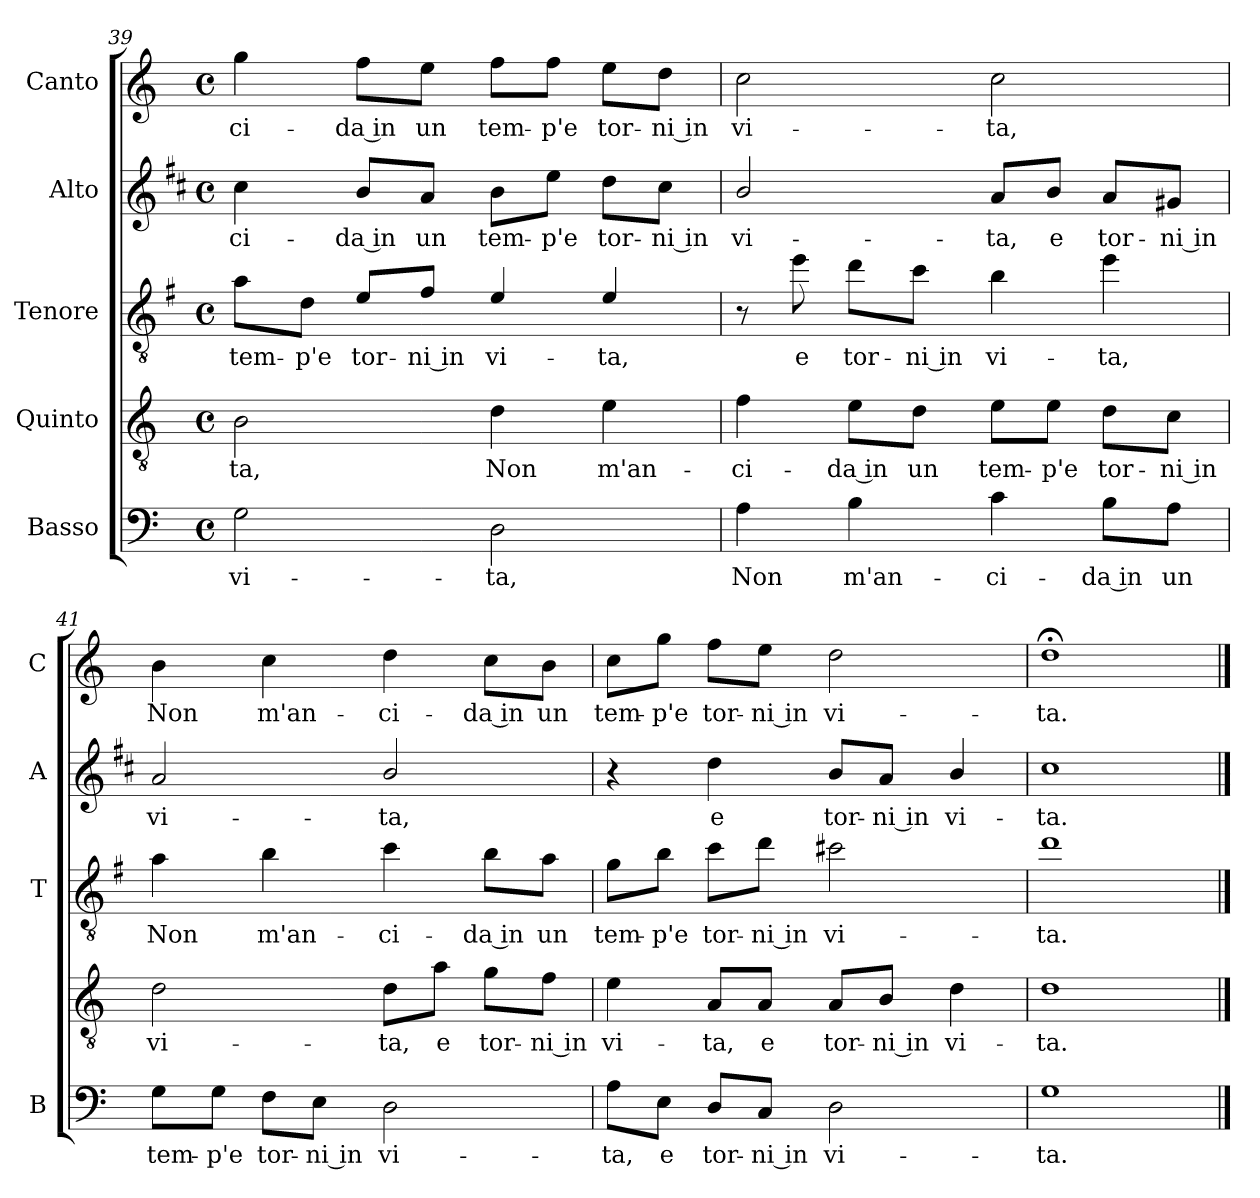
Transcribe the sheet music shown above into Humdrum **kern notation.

**kern	**text	**kern	**text	**kern	**text	**kern	**text	**kern	**text
*part5	*part5	*part4	*part4	*part3	*part3	*part2	*part2	*part1	*part1
*staff5	*staff5	*staff4	*staff4	*staff3	*staff3	*staff2	*staff2	*staff1	*staff1
*I"Basso	*	*I"Quinto	*	*I"Tenore	*	*I"Alto	*	*I"Canto	*
*I'B	*	*	*	*I'T	*	*I'A	*	*I'C	*
*clefF4	*	*clefGv2	*	*clefGv2	*	*clefG2	*	*clefG2	*
*	*	*	*	*ITrd4c7	*	*ITrd1c2	*	*	*
*k[]	*	*k[]	*	*k[]	*	*k[]	*	*k[]	*
*C:	*	*C:	*	*C:	*	*C:	*	*C:	*
*M4/4	*	*M4/4	*	*M4/4	*	*M4/4	*	*M4/4	*
*met(c)	*	*met(c)	*	*met(c)	*	*met(c)	*	*met(c)	*
=39	=39	=39	=39	=39	=39	=39	=39	=39	=39
!	!LO:LY:b	!	!LO:LY:b	!	!LO:LY:b	!	!LO:LY:b	!	!LO:LY:b
2G\	vi-	2B\	-ta,	8d\L	tem-	4b\	-ci-	4gg\	-ci-
!	!	!	!	!	!LO:LY:b	!	!	!	!
.	.	.	.	8G\J	-p'e	.	.	.	.
!	!	!	!	!	!LO:LY:b	!	!LO:LY:b	!	!LO:LY:b
.	.	.	.	8A/L	tor-	8a/L	-da in	8ff\L	-da in
!	!	!	!	!	!LO:LY:b	!	!LO:LY:b	!	!LO:LY:b
.	.	.	.	8B/J	-ni in	8g/J	un	8ee\J	un
!	!LO:LY:b	!	!LO:LY:b	!	!LO:LY:b	!	!LO:LY:b	!	!LO:LY:b
2D\	-ta,	4d\	Non	4A/	vi-	8a\L	tem-	8ff\L	tem-
!	!	!	!	!	!	!	!LO:LY:b	!	!LO:LY:b
.	.	.	.	.	.	8dd\J	-p'e	8ff\J	-p'e
!	!	!	!LO:LY:b	!	!LO:LY:b	!	!LO:LY:b	!	!LO:LY:b
.	.	4e\	m'an-	4A/	-ta,	8cc\L	tor-	8ee\L	tor-
!	!	!	!	!	!	!	!LO:LY:b	!	!LO:LY:b
.	.	.	.	.	.	8b\J	-ni in	8dd\J	-ni in
=40	=40	=40	=40	=40	=40	=40	=40	=40	=40
!	!LO:LY:b	!	!LO:LY:b	!	!	!	!LO:LY:b	!	!LO:LY:b
4A\	Non	4f\	-ci-	8r	.	2a/	vi-	2cc\	vi-
!	!	!	!	!	!LO:LY:b	!	!	!	!
.	.	.	.	8a\	e	.	.	.	.
!	!LO:LY:b	!	!LO:LY:b	!	!LO:LY:b	!	!	!	!
4B\	m'an-	8e\L	-da in	8g\L	tor-	.	.	.	.
!	!	!	!LO:LY:b	!	!LO:LY:b	!	!	!	!
.	.	8d\J	un	8f\J	-ni in	.	.	.	.
!	!LO:LY:b	!	!LO:LY:b	!	!LO:LY:b	!	!LO:LY:b	!	!LO:LY:b
4c\	-ci-	8e\L	tem-	4e\	vi-	8g/L	-ta,	2cc\	-ta,
!	!	!	!LO:LY:b	!	!	!	!LO:LY:b	!	!
.	.	8e\J	-p'e	.	.	8a/J	e	.	.
!	!LO:LY:b	!	!LO:LY:b	!	!LO:LY:b	!	!LO:LY:b	!	!
8B\L	-da in	8d\L	tor-	4a\	-ta,	8g/L	tor-	.	.
!	!LO:LY:b	!	!LO:LY:b	!	!	!	!LO:LY:b	!	!
8A\J	un	8c\J	-ni in	.	.	8f#X/J	-ni in	.	.
!!LO:LB:g=z
=41	=41	=41	=41	=41	=41	=41	=41	=41	=41
!	!LO:LY:b	!	!LO:LY:b	!	!LO:LY:b	!	!LO:LY:b	!	!LO:LY:b
8G\L	tem-	2d\	vi-	4d\	Non	2g/	vi-	4b\	Non
!	!LO:LY:b	!	!	!	!	!	!	!	!
8G\J	-p'e	.	.	.	.	.	.	.	.
!	!LO:LY:b	!	!	!	!LO:LY:b	!	!	!	!LO:LY:b
8F\L	tor-	.	.	4e\	m'an-	.	.	4cc\	m'an-
!	!LO:LY:b	!	!	!	!	!	!	!	!
8E\J	-ni in	.	.	.	.	.	.	.	.
!	!LO:LY:b	!	!LO:LY:b	!	!LO:LY:b	!	!LO:LY:b	!	!LO:LY:b
2D\	vi-	8d\L	-ta,	4f\	-ci-	2a/	-ta,	4dd\	-ci-
!	!	!	!LO:LY:b	!	!	!	!	!	!
.	.	8a\J	e	.	.	.	.	.	.
!	!	!	!LO:LY:b	!	!LO:LY:b	!	!	!	!LO:LY:b
.	.	8g\L	tor-	8e\L	-da in	.	.	8cc\L	-da in
!	!	!	!LO:LY:b	!	!LO:LY:b	!	!	!	!LO:LY:b
.	.	8f\J	-ni in	8d\J	un	.	.	8b\J	un
=42	=42	=42	=42	=42	=42	=42	=42	=42	=42
!	!LO:LY:b	!	!LO:LY:b	!	!LO:LY:b	!	!	!	!LO:LY:b
8A\L	-ta,	4e\	vi-	8c\L	tem-	4r	.	8cc\L	tem-
!	!LO:LY:b	!	!	!	!LO:LY:b	!	!	!	!LO:LY:b
8E\J	e	.	.	8e\J	-p'e	.	.	8gg\J	-p'e
!	!LO:LY:b	!	!LO:LY:b	!	!LO:LY:b	!	!LO:LY:b	!	!LO:LY:b
8D/L	tor-	8A/L	-ta,	8f\L	tor-	4cc\	e	8ff\L	tor-
!	!LO:LY:b	!	!LO:LY:b	!	!LO:LY:b	!	!	!	!LO:LY:b
8C/J	-ni in	8A/J	e	8g\J	-ni in	.	.	8ee\J	-ni in
!	!LO:LY:b	!	!LO:LY:b	!	!LO:LY:b	!	!LO:LY:b	!	!LO:LY:b
2D\	vi-	8A/L	tor-	2f#X\	vi-	8a/L	tor-	2dd\	vi-
!	!	!	!LO:LY:b	!	!	!	!LO:LY:b	!	!
.	.	8B/J	-ni in	.	.	8g/J	-ni in	.	.
!	!	!	!LO:LY:b	!	!	!	!LO:LY:b	!	!
.	.	4d\	vi-	.	.	4a/	vi-	.	.
=43	=43	=43	=43	=43	=43	=43	=43	=43	=43
!	!LO:LY:b	!	!LO:LY:b	!	!LO:LY:b	!	!LO:LY:b	!	!LO:LY:b
1G	-ta.	1d	-ta.	1g	-ta.	1b	-ta.	1dd;<	-ta.
==	==	==	==	==	==	==	==	==	==
*-	*-	*-	*-	*-	*-	*-	*-	*-	*-
